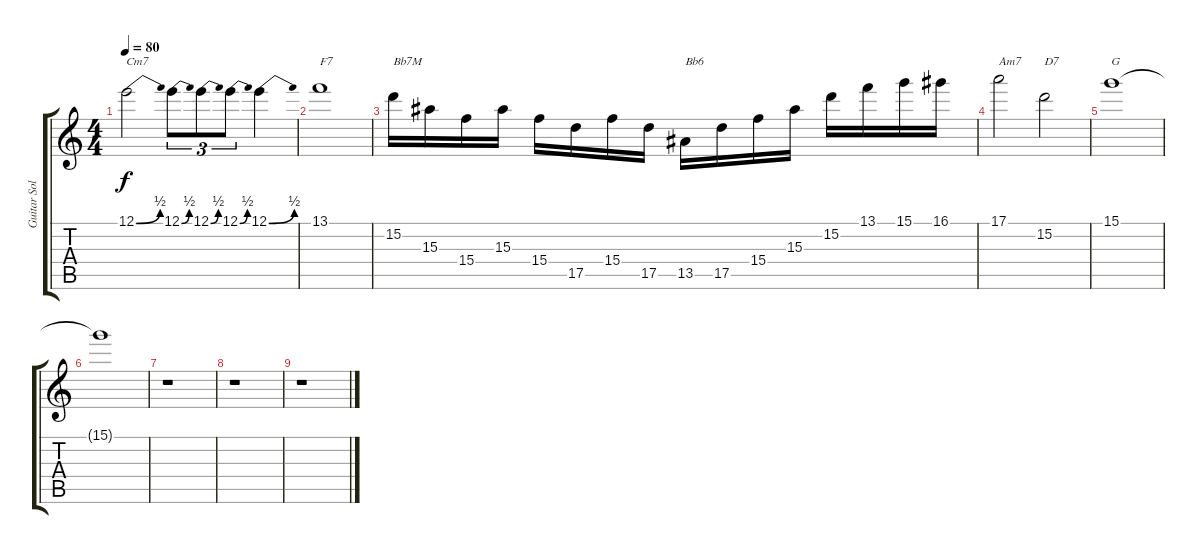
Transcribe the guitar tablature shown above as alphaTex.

\track ("Guitar Solo" "Guitar Sol") {instrument distortionguitar}
\staff {score tabs}
\tuning (E4 B3 G3 D3 A2 E2) {hide}
\ts (4 4)
\tempo 80
\clef g2
\ks c
12.1{be (bend 0 0 60 2)}.2{txt "Cm7" dy f} 12.1{be (bend 0 0 60 2)}.8{tu (3 2)} 12.1{be (bend 0 0 60 2)}.8{tu (3 2)} 12.1{be (bend 0 0 60 2)}.8{tu (3 2)} 12.1{be (bend 0 0 60 2)}.4 |
13.1.1{txt "F7"} |
15.2.16{txt "Bb7M"} 15.3.16 15.4.16 15.3.16 15.4.16 17.5.16 15.4.16 17.5.16 13.5.16{txt "Bb6"} 17.5.16 15.4.16 15.3.16 15.2.16 13.1.16 15.1.16 16.1.16 |
17.1.2{txt "Am7"} 15.2.2{txt "D7"} |
15.1.1{txt "G"} |
15.1{t}.1 |
r.1 |
r.1 |
r.1
